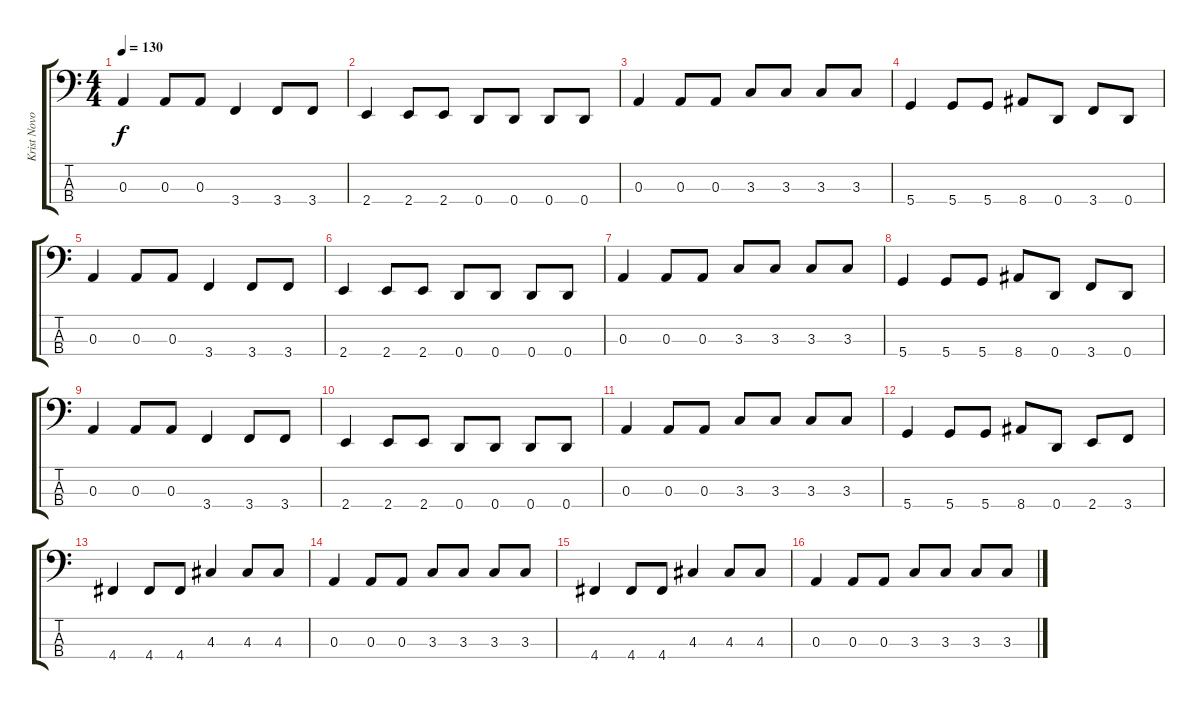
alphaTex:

\track ("Krist Novoselic" "Krist Novo") {instrument electricbasspick}
\staff {score tabs}
\tuning (G2 D2 A1 D1) {hide}
\ts (4 4)
\tempo 130
\clef f4
\ks c
0.3.4{dy f} 0.3.8 0.3.8 3.4.4 3.4.8 3.4.8 |
2.4.4 2.4.8 2.4.8 0.4.8 0.4.8 0.4.8 0.4.8 |
0.3.4 0.3.8 0.3.8 3.3.8 3.3.8 3.3.8 3.3.8 |
5.4.4 5.4.8 5.4.8 8.4.8 0.4.8 3.4.8 0.4.8 |
0.3.4 0.3.8 0.3.8 3.4.4 3.4.8 3.4.8 |
2.4.4 2.4.8 2.4.8 0.4.8 0.4.8 0.4.8 0.4.8 |
0.3.4 0.3.8 0.3.8 3.3.8 3.3.8 3.3.8 3.3.8 |
5.4.4 5.4.8 5.4.8 8.4.8 0.4.8 3.4.8 0.4.8 |
0.3.4 0.3.8 0.3.8 3.4.4 3.4.8 3.4.8 |
2.4.4 2.4.8 2.4.8 0.4.8 0.4.8 0.4.8 0.4.8 |
0.3.4 0.3.8 0.3.8 3.3.8 3.3.8 3.3.8 3.3.8 |
5.4.4 5.4.8 5.4.8 8.4.8 0.4.8 2.4.8 3.4.8 |
4.4.4 4.4.8 4.4.8 4.3.4 4.3.8 4.3.8 |
0.3.4 0.3.8 0.3.8 3.3.8 3.3.8 3.3.8 3.3.8 |
4.4.4 4.4.8 4.4.8 4.3.4 4.3.8 4.3.8 |
0.3.4 0.3.8 0.3.8 3.3.8 3.3.8 3.3.8 3.3.8
